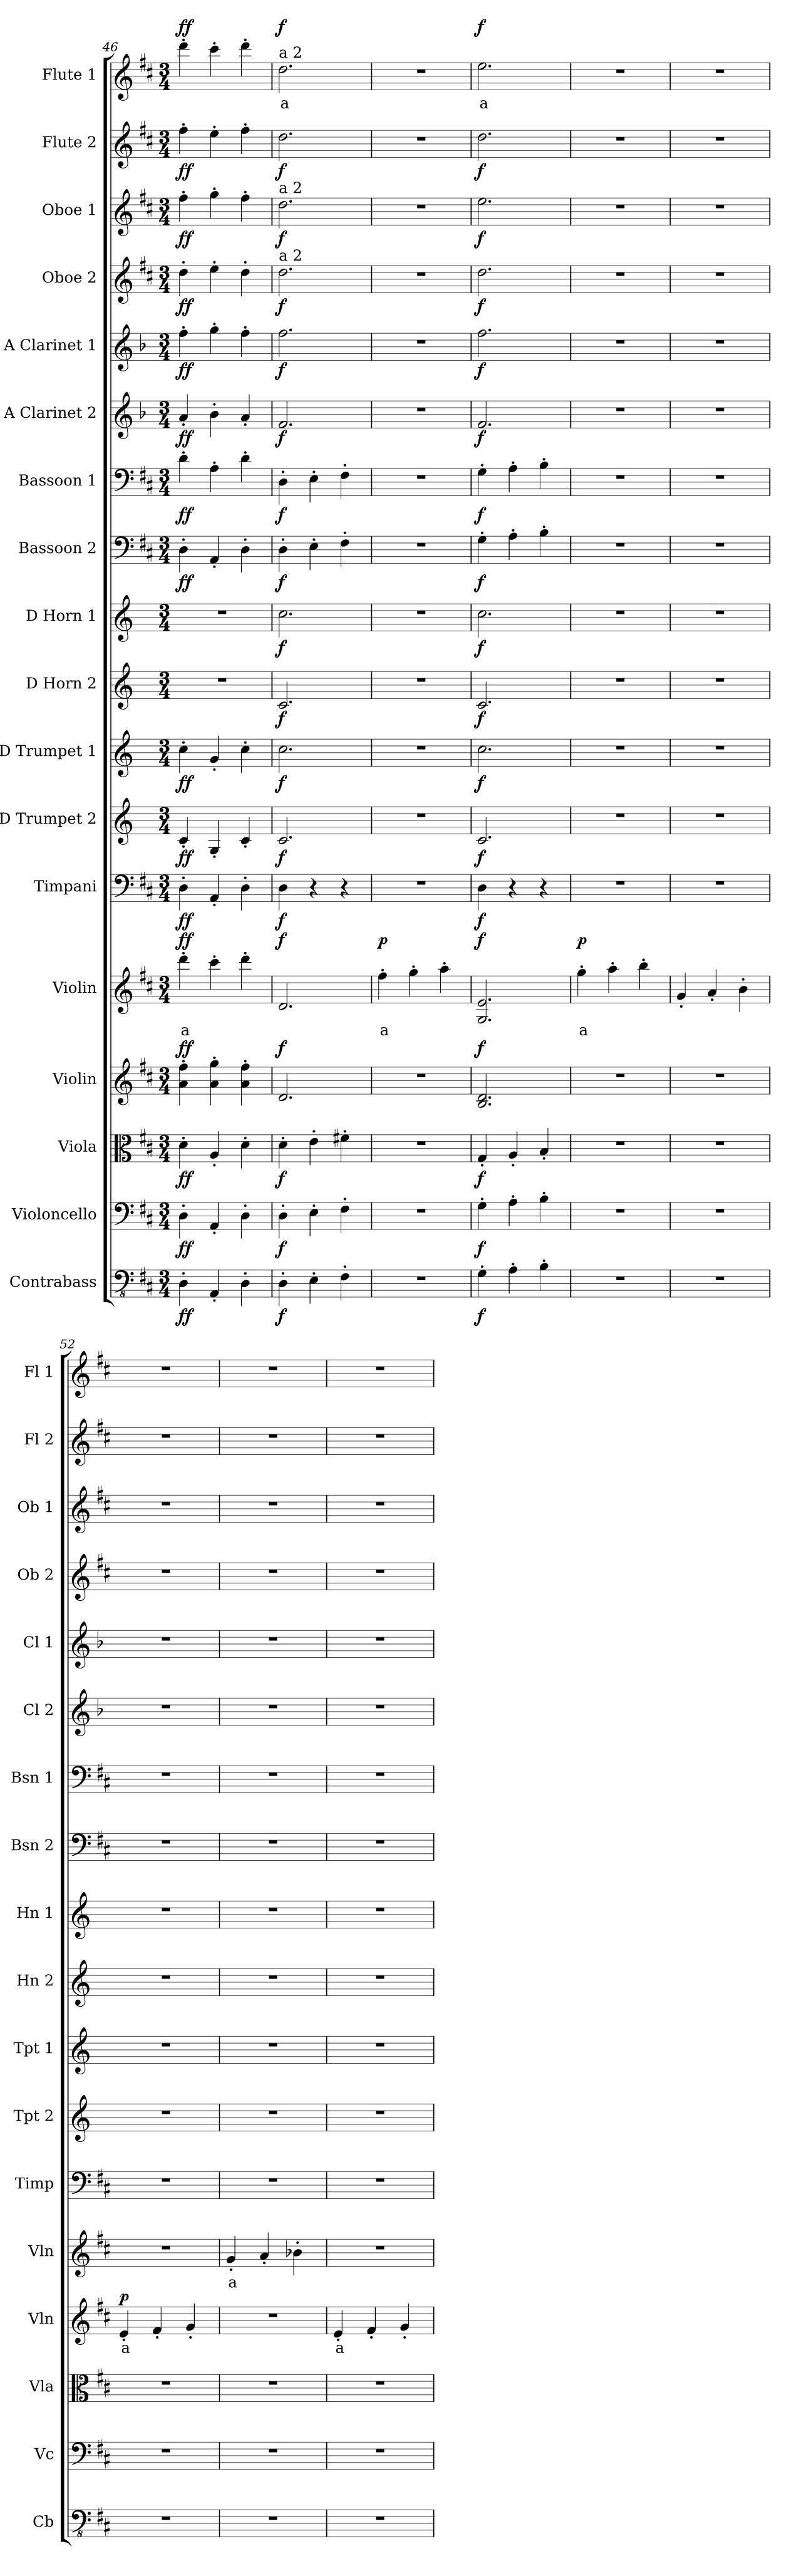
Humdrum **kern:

**kern	**dynam	**kern	**dynam	**kern	**dynam	**kern	**text	**dynam	**kern	**text	**dynam	**kern	**dynam	**kern	**dynam	**kern	**dynam	**kern	**dynam	**kern	**dynam	**kern	**dynam	**kern	**dynam	**kern	**dynam	**kern	**dynam	**kern	**dynam	**kern	**dynam	**kern	**dynam	**kern	**text	**dynam
*part18	*part18	*part17	*part17	*part16	*part16	*part15	*part15	*part15	*part14	*part14	*part14	*part13	*part13	*part12	*part12	*part11	*part11	*part10	*part10	*part9	*part9	*part8	*part8	*part7	*part7	*part6	*part6	*part5	*part5	*part4	*part4	*part3	*part3	*part2	*part2	*part1	*part1	*part1
*staff18	*staff18	*staff17	*staff17	*staff16	*staff16	*staff15	*staff15	*staff15	*staff14	*staff14	*staff14	*staff13	*staff13	*staff12	*staff12	*staff11	*staff11	*staff10	*staff10	*staff9	*staff9	*staff8	*staff8	*staff7	*staff7	*staff6	*staff6	*staff5	*staff5	*staff4	*staff4	*staff3	*staff3	*staff2	*staff2	*staff1	*staff1	*staff1
*I"Contrabass	*	*I"Violoncello	*	*I"Viola	*	*I"Violin	*	*	*I"Violin	*	*	*I"Timpani	*	*I"D Trumpet 2	*	*I"D Trumpet 1	*	*I"D Horn 2	*	*I"D Horn 1	*	*I"Bassoon 2	*	*I"Bassoon 1	*	*I"A Clarinet 2	*	*I"A Clarinet 1	*	*I"Oboe 2	*	*I"Oboe 1	*	*I"Flute 2	*	*I"Flute 1	*	*
*I'Cb	*	*I'Vc	*	*I'Vla	*	*I'Vln	*	*	*I'Vln	*	*	*I'Timp	*	*I'Tpt 2	*	*I'Tpt 1	*	*I'Hn 2	*	*I'Hn 1	*	*I'Bsn 2	*	*I'Bsn 1	*	*I'Cl 2	*	*I'Cl 1	*	*I'Ob 2	*	*I'Ob 1	*	*I'Fl 2	*	*I'Fl 1	*	*
*clefFv4	*	*clefF4	*	*clefC3	*	*clefG2	*	*	*clefG2	*	*	*clefF4	*	*clefG2	*	*clefG2	*	*clefG2	*	*clefG2	*	*clefF4	*	*clefF4	*	*clefG2	*	*clefG2	*	*clefG2	*	*clefG2	*	*clefG2	*	*clefG2	*	*
*	*	*	*	*	*	*	*	*	*	*	*	*	*	*ITrd-1c-2	*	*ITrd-1c-2	*	*ITrd6c10	*	*ITrd6c10	*	*	*	*	*	*ITrd2c3	*	*ITrd2c3	*	*	*	*	*	*	*	*	*	*
*k[f#c#]	*	*k[f#c#]	*	*k[f#c#]	*	*k[f#c#]	*	*	*k[f#c#]	*	*	*k[f#c#]	*	*k[f#c#]	*	*k[f#c#]	*	*k[f#c#]	*	*k[f#c#]	*	*k[f#c#]	*	*k[f#c#]	*	*k[f#c#]	*	*k[f#c#]	*	*k[f#c#]	*	*k[f#c#]	*	*k[f#c#]	*	*k[f#c#]	*	*
*M3/4	*	*M3/4	*	*M3/4	*	*M3/4	*	*	*M3/4	*	*	*M3/4	*	*M3/4	*	*M3/4	*	*M3/4	*	*M3/4	*	*M3/4	*	*M3/4	*	*M3/4	*	*M3/4	*	*M3/4	*	*M3/4	*	*M3/4	*	*M3/4	*	*
=46	=46	=46	=46	=46	=46	=46	=46	=46	=46	=46	=46	=46	=46	=46	=46	=46	=46	=46	=46	=46	=46	=46	=46	=46	=46	=46	=46	=46	=46	=46	=46	=46	=46	=46	=46	=46	=46	=46
!	!LO:DY:b	!	!LO:DY:b	!	!LO:DY:b	!	!	!LO:DY:b	!	!LO:LY:b:color=#FF0000	!LO:DY:b	!	!LO:DY:b	!	!LO:DY:b	!	!LO:DY:b	!	!	!	!	!	!LO:DY:b	!	!LO:DY:b	!	!LO:DY:b	!	!LO:DY:b	!	!LO:DY:b	!	!LO:DY:b	!	!LO:DY:b	!	!	!LO:DY:b
4DD'\	ff	4D'\	ff	4d'\	ff	4a\' 4ff#\'	.	ff	4ddd'\	a	ff	4D'\	ff	4d'/	ff	4dd'\	ff	2.r	.	2.r	.	4D'\	ff	4d'\	ff	4f#'/	ff	4dd'\	ff	4dd'\	ff	4ff#'\	ff	4ff#'\	ff	4ddd'\	.	ff
4AAA'/	.	4AA'/	.	4A'/	.	4a\' 4gg\'	.	.	4ccc#'\	.	.	4AA'/	.	4A'/	.	4a'/	.	.	.	.	.	4AA'/	.	4A'\	.	4g'\	.	4ee'\	.	4ee'\	.	4gg'\	.	4ee'\	.	4ccc#'\	.	.
4DD'\	.	4D'\	.	4d'\	.	4a\' 4ff#\'	.	.	4ddd'\	.	.	4D'\	.	4d'/	.	4dd'\	.	.	.	.	.	4D'\	.	4d'\	.	4f#'/	.	4dd'\	.	4dd'\	.	4ff#'\	.	4ff#'\	.	4ddd'\	.	.
=47	=47	=47	=47	=47	=47	=47	=47	=47	=47	=47	=47	=47	=47	=47	=47	=47	=47	=47	=47	=47	=47	=47	=47	=47	=47	=47	=47	=47	=47	=47	=47	=47	=47	=47	=47	=47	=47	=47
!	!	!	!	!	!	!	!	!	!	!	!	!	!	!	!	!	!	!	!	!	!	!	!	!	!	!	!	!	!	!	!	!	!	!	!	!LO:TX:a:t=a 2	!	!
!	!	!	!	!	!	!	!	!	!	!	!	!	!	!	!	!	!	!	!	!	!	!	!	!	!	!	!	!	!	!	!	!LO:TX:a:t=a 2	!	!	!	!	!	!
!	!	!	!	!	!	!	!	!	!	!	!	!	!	!	!	!	!	!	!	!	!	!	!	!	!	!	!	!	!	!LO:TX:a:t=a 2	!	!	!	!	!	!	!	!
!	!LO:DY:b	!	!LO:DY:b	!	!LO:DY:b	!	!	!LO:DY:b	!	!	!LO:DY:b	!	!LO:DY:b	!	!LO:DY:b	!	!LO:DY:b	!	!LO:DY:b	!	!LO:DY:b	!	!LO:DY:b	!	!LO:DY:b	!	!LO:DY:b	!	!LO:DY:b	!	!LO:DY:b	!	!LO:DY:b	!	!LO:DY:b	!	!LO:LY:b:color=#FF0000	!LO:DY:b
4DD'\	f	4D'\	f	4d'\	f	2.d/	.	f	2.d/	.	f	4D\	f	2.d/	f	2.dd\	f	2.D/	f	2.d\	f	4D'\	f	4D'\	f	2.d/	f	2.dd\	f	2.dd\	f	2.dd\	f	2.dd\	f	2.dd\	a	f
4EE'\	.	4E'\	.	4e'\	.	.	.	.	.	.	.	4r	.	.	.	.	.	.	.	.	.	4E'\	.	4E'\	.	.	.	.	.	.	.	.	.	.	.	.	.	.
4FF#'\	.	4F#'\	.	4f#X'\	.	.	.	.	.	.	.	4r	.	.	.	.	.	.	.	.	.	4F#'\	.	4F#'\	.	.	.	.	.	.	.	.	.	.	.	.	.	.
=48	=48	=48	=48	=48	=48	=48	=48	=48	=48	=48	=48	=48	=48	=48	=48	=48	=48	=48	=48	=48	=48	=48	=48	=48	=48	=48	=48	=48	=48	=48	=48	=48	=48	=48	=48	=48	=48	=48
!	!	!	!	!	!	!	!	!	!	!LO:LY:b:color=#FF0000	!LO:DY:b	!	!	!	!	!	!	!	!	!	!	!	!	!	!	!	!	!	!	!	!	!	!	!	!	!	!	!
2.r	.	2.r	.	2.r	.	2.r	.	.	4ff#'\	a	p	2.r	.	2.r	.	2.r	.	2.r	.	2.r	.	2.r	.	2.r	.	2.r	.	2.r	.	2.r	.	2.r	.	2.r	.	2.r	.	.
.	.	.	.	.	.	.	.	.	4gg'\	.	.	.	.	.	.	.	.	.	.	.	.	.	.	.	.	.	.	.	.	.	.	.	.	.	.	.	.	.
.	.	.	.	.	.	.	.	.	4aa'\	.	.	.	.	.	.	.	.	.	.	.	.	.	.	.	.	.	.	.	.	.	.	.	.	.	.	.	.	.
=49	=49	=49	=49	=49	=49	=49	=49	=49	=49	=49	=49	=49	=49	=49	=49	=49	=49	=49	=49	=49	=49	=49	=49	=49	=49	=49	=49	=49	=49	=49	=49	=49	=49	=49	=49	=49	=49	=49
!	!LO:DY:b	!	!LO:DY:b	!	!LO:DY:b	!	!	!LO:DY:b	!	!	!LO:DY:b	!	!LO:DY:b	!	!LO:DY:b	!	!LO:DY:b	!	!LO:DY:b	!	!LO:DY:b	!	!LO:DY:b	!	!LO:DY:b	!	!LO:DY:b	!	!LO:DY:b	!	!LO:DY:b	!	!LO:DY:b	!	!LO:DY:b	!	!LO:LY:b:color=#FF0000	!LO:DY:b
4GG'\	f	4G'\	f	4G'/	f	2.B/ 2.d/	.	f	2.G/ 2.e/	.	f	4D\	f	2.d/	f	2.dd\	f	2.D/	f	2.d\	f	4G'\	f	4G'\	f	2.d/	f	2.dd\	f	2.dd\	f	2.ee\	f	2.dd\	f	2.ee\	a	f
4AA'\	.	4A'\	.	4A'/	.	.	.	.	.	.	.	4r	.	.	.	.	.	.	.	.	.	4A'\	.	4A'\	.	.	.	.	.	.	.	.	.	.	.	.	.	.
4BB'\	.	4B'\	.	4B'/	.	.	.	.	.	.	.	4r	.	.	.	.	.	.	.	.	.	4B'\	.	4B'\	.	.	.	.	.	.	.	.	.	.	.	.	.	.
=50	=50	=50	=50	=50	=50	=50	=50	=50	=50	=50	=50	=50	=50	=50	=50	=50	=50	=50	=50	=50	=50	=50	=50	=50	=50	=50	=50	=50	=50	=50	=50	=50	=50	=50	=50	=50	=50	=50
!	!	!	!	!	!	!	!	!	!	!LO:LY:b:color=#FF0000	!LO:DY:b	!	!	!	!	!	!	!	!	!	!	!	!	!	!	!	!	!	!	!	!	!	!	!	!	!	!	!
2.r	.	2.r	.	2.r	.	2.r	.	.	4gg'\	a	p	2.r	.	2.r	.	2.r	.	2.r	.	2.r	.	2.r	.	2.r	.	2.r	.	2.r	.	2.r	.	2.r	.	2.r	.	2.r	.	.
.	.	.	.	.	.	.	.	.	4aa'\	.	.	.	.	.	.	.	.	.	.	.	.	.	.	.	.	.	.	.	.	.	.	.	.	.	.	.	.	.
.	.	.	.	.	.	.	.	.	4bb'\	.	.	.	.	.	.	.	.	.	.	.	.	.	.	.	.	.	.	.	.	.	.	.	.	.	.	.	.	.
!!LO:PB:g=z
=51	=51	=51	=51	=51	=51	=51	=51	=51	=51	=51	=51	=51	=51	=51	=51	=51	=51	=51	=51	=51	=51	=51	=51	=51	=51	=51	=51	=51	=51	=51	=51	=51	=51	=51	=51	=51	=51	=51
2.r	.	2.r	.	2.r	.	2.r	.	.	4g'/	.	.	2.r	.	2.r	.	2.r	.	2.r	.	2.r	.	2.r	.	2.r	.	2.r	.	2.r	.	2.r	.	2.r	.	2.r	.	2.r	.	.
.	.	.	.	.	.	.	.	.	4a'/	.	.	.	.	.	.	.	.	.	.	.	.	.	.	.	.	.	.	.	.	.	.	.	.	.	.	.	.	.
.	.	.	.	.	.	.	.	.	4b'\	.	.	.	.	.	.	.	.	.	.	.	.	.	.	.	.	.	.	.	.	.	.	.	.	.	.	.	.	.
=52	=52	=52	=52	=52	=52	=52	=52	=52	=52	=52	=52	=52	=52	=52	=52	=52	=52	=52	=52	=52	=52	=52	=52	=52	=52	=52	=52	=52	=52	=52	=52	=52	=52	=52	=52	=52	=52	=52
!	!	!	!	!	!	!	!LO:LY:b:color=#FF0000	!LO:DY:b	!	!	!	!	!	!	!	!	!	!	!	!	!	!	!	!	!	!	!	!	!	!	!	!	!	!	!	!	!	!
2.r	.	2.r	.	2.r	.	4e'/	a	p	2.r	.	.	2.r	.	2.r	.	2.r	.	2.r	.	2.r	.	2.r	.	2.r	.	2.r	.	2.r	.	2.r	.	2.r	.	2.r	.	2.r	.	.
.	.	.	.	.	.	4f#'/	.	.	.	.	.	.	.	.	.	.	.	.	.	.	.	.	.	.	.	.	.	.	.	.	.	.	.	.	.	.	.	.
.	.	.	.	.	.	4g'/	.	.	.	.	.	.	.	.	.	.	.	.	.	.	.	.	.	.	.	.	.	.	.	.	.	.	.	.	.	.	.	.
=53	=53	=53	=53	=53	=53	=53	=53	=53	=53	=53	=53	=53	=53	=53	=53	=53	=53	=53	=53	=53	=53	=53	=53	=53	=53	=53	=53	=53	=53	=53	=53	=53	=53	=53	=53	=53	=53	=53
!	!	!	!	!	!	!	!	!	!	!LO:LY:b:color=#FF0000	!	!	!	!	!	!	!	!	!	!	!	!	!	!	!	!	!	!	!	!	!	!	!	!	!	!	!	!
2.r	.	2.r	.	2.r	.	2.r	.	.	4g'/	a	.	2.r	.	2.r	.	2.r	.	2.r	.	2.r	.	2.r	.	2.r	.	2.r	.	2.r	.	2.r	.	2.r	.	2.r	.	2.r	.	.
.	.	.	.	.	.	.	.	.	4a'/	.	.	.	.	.	.	.	.	.	.	.	.	.	.	.	.	.	.	.	.	.	.	.	.	.	.	.	.	.
.	.	.	.	.	.	.	.	.	4b-X'\	.	.	.	.	.	.	.	.	.	.	.	.	.	.	.	.	.	.	.	.	.	.	.	.	.	.	.	.	.
=54	=54	=54	=54	=54	=54	=54	=54	=54	=54	=54	=54	=54	=54	=54	=54	=54	=54	=54	=54	=54	=54	=54	=54	=54	=54	=54	=54	=54	=54	=54	=54	=54	=54	=54	=54	=54	=54	=54
!	!	!	!	!	!	!	!LO:LY:b:color=#FF0000	!	!	!	!	!	!	!	!	!	!	!	!	!	!	!	!	!	!	!	!	!	!	!	!	!	!	!	!	!	!	!
2.r	.	2.r	.	2.r	.	4e'/	a	.	2.r	.	.	2.r	.	2.r	.	2.r	.	2.r	.	2.r	.	2.r	.	2.r	.	2.r	.	2.r	.	2.r	.	2.r	.	2.r	.	2.r	.	.
.	.	.	.	.	.	4f#'/	.	.	.	.	.	.	.	.	.	.	.	.	.	.	.	.	.	.	.	.	.	.	.	.	.	.	.	.	.	.	.	.
.	.	.	.	.	.	4g'/	.	.	.	.	.	.	.	.	.	.	.	.	.	.	.	.	.	.	.	.	.	.	.	.	.	.	.	.	.	.	.	.
=	=	=	=	=	=	=	=	=	=	=	=	=	=	=	=	=	=	=	=	=	=	=	=	=	=	=	=	=	=	=	=	=	=	=	=	=	=	=
*-	*-	*-	*-	*-	*-	*-	*-	*-	*-	*-	*-	*-	*-	*-	*-	*-	*-	*-	*-	*-	*-	*-	*-	*-	*-	*-	*-	*-	*-	*-	*-	*-	*-	*-	*-	*-	*-	*-
